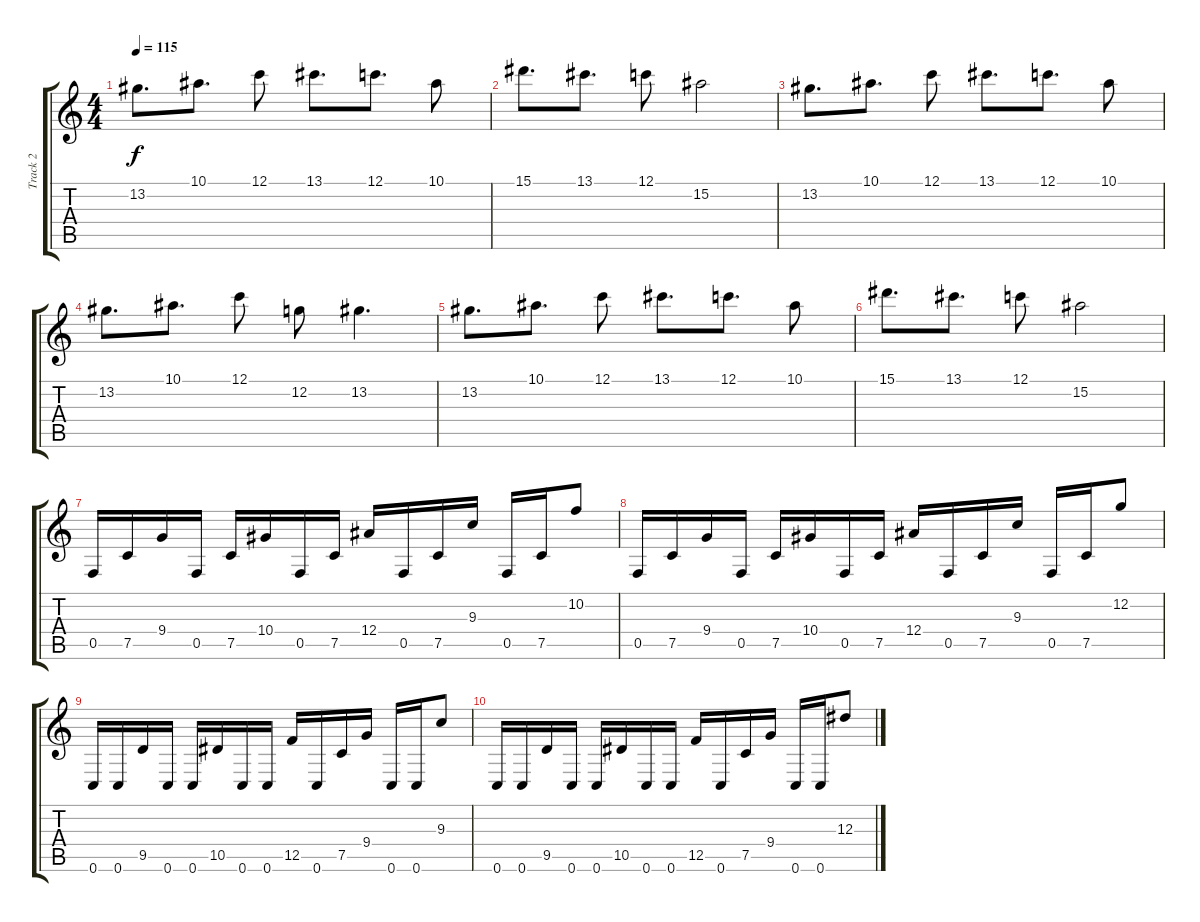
\track ("Track 2" "Track 2") {instrument distortionguitar}
\staff {score tabs}
\tuning (C4 G3 Eb3 Bb2 F2 C2) {hide}
\ts (4 4)
\tempo 115
\clef g2
\ks c
13.2.8{d dy f} 10.1.8{d} 12.1.8 13.1.8{d} 12.1.8{d} 10.1.8 |
15.1.8{d} 13.1.8{d} 12.1.8 15.2.2 |
13.2.8{d} 10.1.8{d} 12.1.8 13.1.8{d} 12.1.8{d} 10.1.8 |
13.2.8{d} 10.1.8{d} 12.1.8 12.2.8 13.2.4{d} |
13.2.8{d} 10.1.8{d} 12.1.8 13.1.8{d} 12.1.8{d} 10.1.8 |
15.1.8{d} 13.1.8{d} 12.1.8 15.2.2 |
0.5.16 7.5.16 9.4.16 0.5.16 7.5.16 10.4.16 0.5.16 7.5.16 12.4.16 0.5.16 7.5.16 9.3.16 0.5.16 7.5.16 10.2.8 |
0.5.16 7.5.16 9.4.16 0.5.16 7.5.16 10.4.16 0.5.16 7.5.16 12.4.16 0.5.16 7.5.16 9.3.16 0.5.16 7.5.16 12.2.8 |
0.6.16 0.6.16 9.5.16 0.6.16 0.6.16 10.5.16 0.6.16 0.6.16 12.5.16 0.6.16 7.5.16 9.4.16 0.6.16 0.6.16 9.3.8 |
0.6.16 0.6.16 9.5.16 0.6.16 0.6.16 10.5.16 0.6.16 0.6.16 12.5.16 0.6.16 7.5.16 9.4.16 0.6.16 0.6.16 12.3.8
